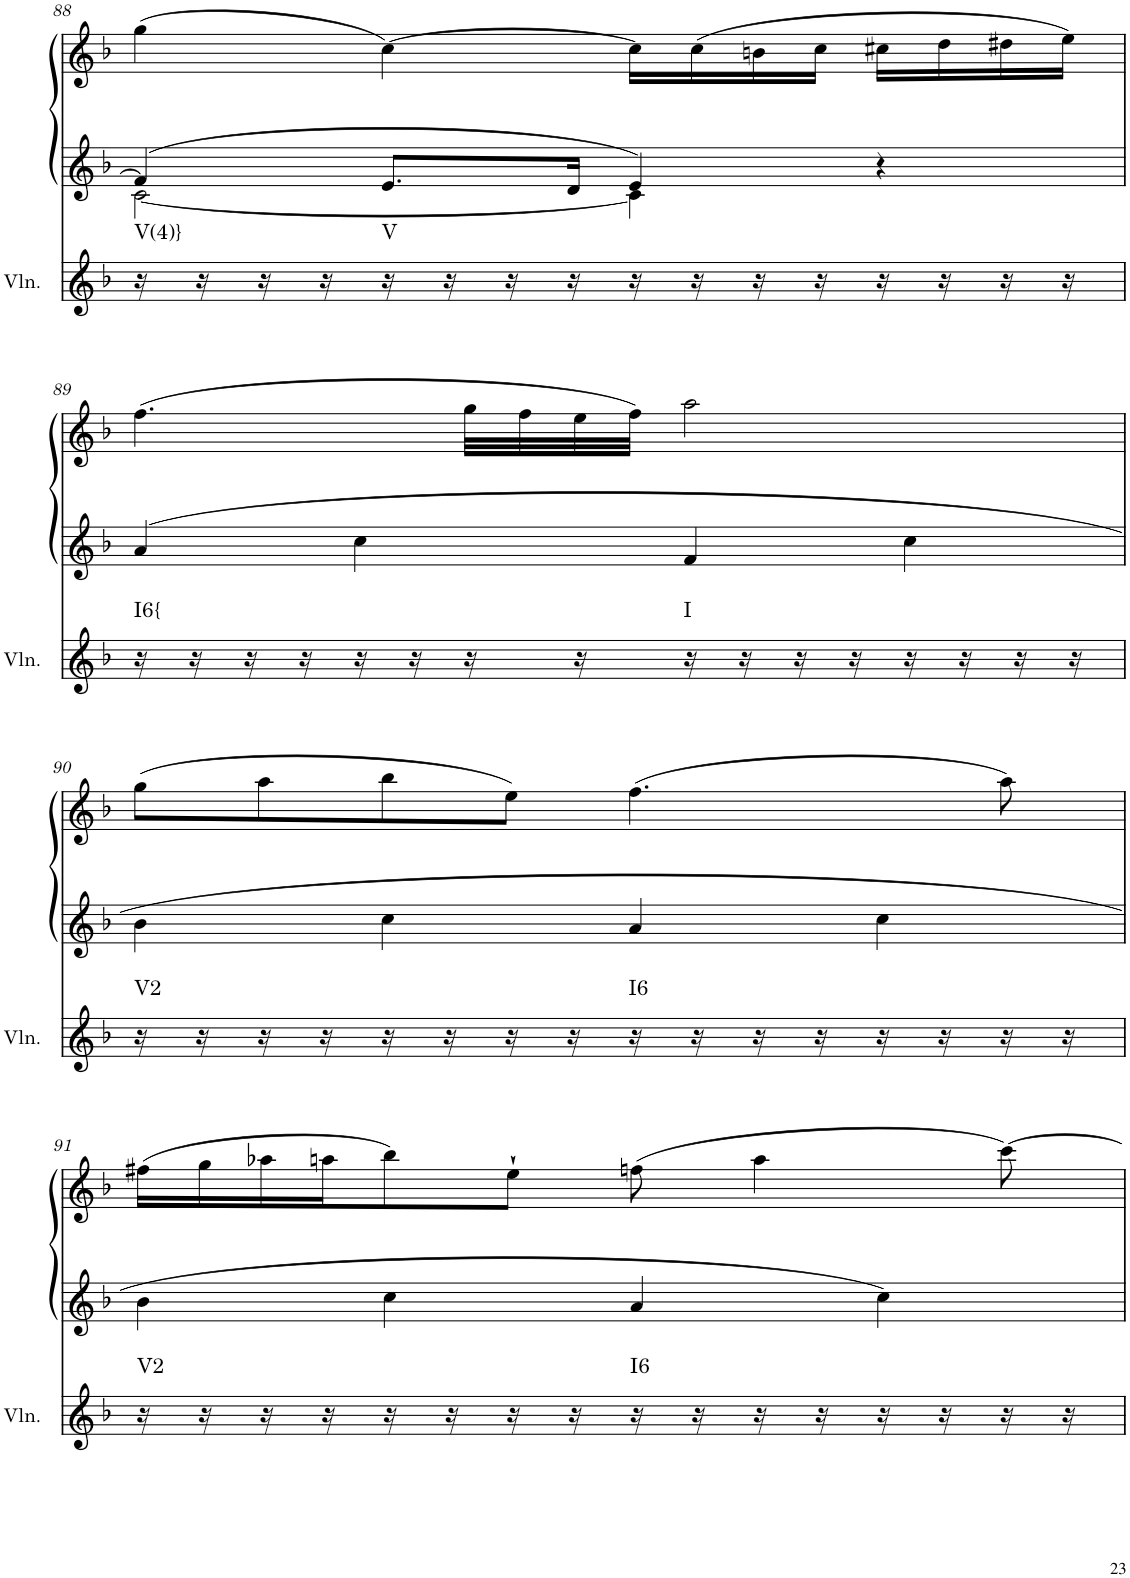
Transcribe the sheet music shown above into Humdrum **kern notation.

**kern	**harte	**kern	**kern
*part2	*part2	*part1	*part1
*staff3	*	*staff2	*staff1
*I"Violin	*	*I"unbenannt2	*
*I'Vln.	*	*	*
!!LO:PB:g=z
*clefG2	*	*clefG2	*clefG2
*k[b-]	*	*k[b-]	*k[b-]
*M2/2	*	*M2/2	*M2/2
=88	=88	=88	=88
*	*	*^	*
!	!LO:H:kt=V(4)}	!	!	!
16r	N	4f/]	[2c\	(4gg\
16r	.	.	.	.
16r	.	.	.	.
16r	.	.	.	.
!	!LO:H:kt=V	!	!	!
16r	N	8.e/L	.	[4cc\)
16r	.	.	.	.
16r	.	.	.	.
16r	.	16d/Jk	.	.
16r	.	4e/	4c\]	16cc\LL]
16r	.	.	.	(16cc\
16r	.	.	.	16bn\
16r	.	.	.	16cc\JJ
16r	.	4r	4ryy	16cc#X\LL
16r	.	.	.	16dd\
16r	.	.	.	16dd#X\
16r	.	.	.	16ee\JJ)
*	*	*v	*v	*
!!LO:LB:g=z
=89	=89	=89	=89
!	!LO:H:kt=I6{	!	!
16r	N	4a/	(4.ff\
16r	.	.	.
16r	.	.	.
16r	.	.	.
16r	.	4cc\	.
16r	.	.	.
16r	.	.	32gg\LLL
.	.	.	32ff\
16r	.	.	32ee\
.	.	.	32ff\JJJ)
!	!LO:H:kt=I	!	!
16r	N	4f/	2aa\
16r	.	.	.
16r	.	.	.
16r	.	.	.
16r	.	4cc\	.
16r	.	.	.
16r	.	.	.
16r	.	.	.
!!LO:LB:g=z
=90	=90	=90	=90
!	!LO:H:kt=V2	!	!
16r	N	4b-\	(8gg\L
16r	.	.	.
16r	.	.	8aa\
16r	.	.	.
16r	.	4cc\	8bb-\
16r	.	.	.
16r	.	.	8ee\J)
16r	.	.	.
!	!LO:H:kt=I6	!	!
16r	N	4a/	(4.ff\
16r	.	.	.
16r	.	.	.
16r	.	.	.
16r	.	4cc\	.
16r	.	.	.
16r	.	.	8aa\)
16r	.	.	.
!!LO:LB:g=z
=91	=91	=91	=91
!	!LO:H:kt=V2	!	!
16r	N	4b-\	(16ff#X\LL
16r	.	.	16gg\
16r	.	.	16aa-X\
16r	.	.	16aan\J
16r	.	4cc\	8bb-\)
16r	.	.	.
16r	.	.	8ee`\J
16r	.	.	.
!	!LO:H:kt=I6	!	!
16r	N	4a/	(8ffn\
16r	.	.	.
16r	.	.	4aa\
16r	.	.	.
16r	.	4cc\	.
16r	.	.	.
16r	.	.	[8ccc\)
16r	.	.	.
=	=	=	=
*-	*-	*-	*-
